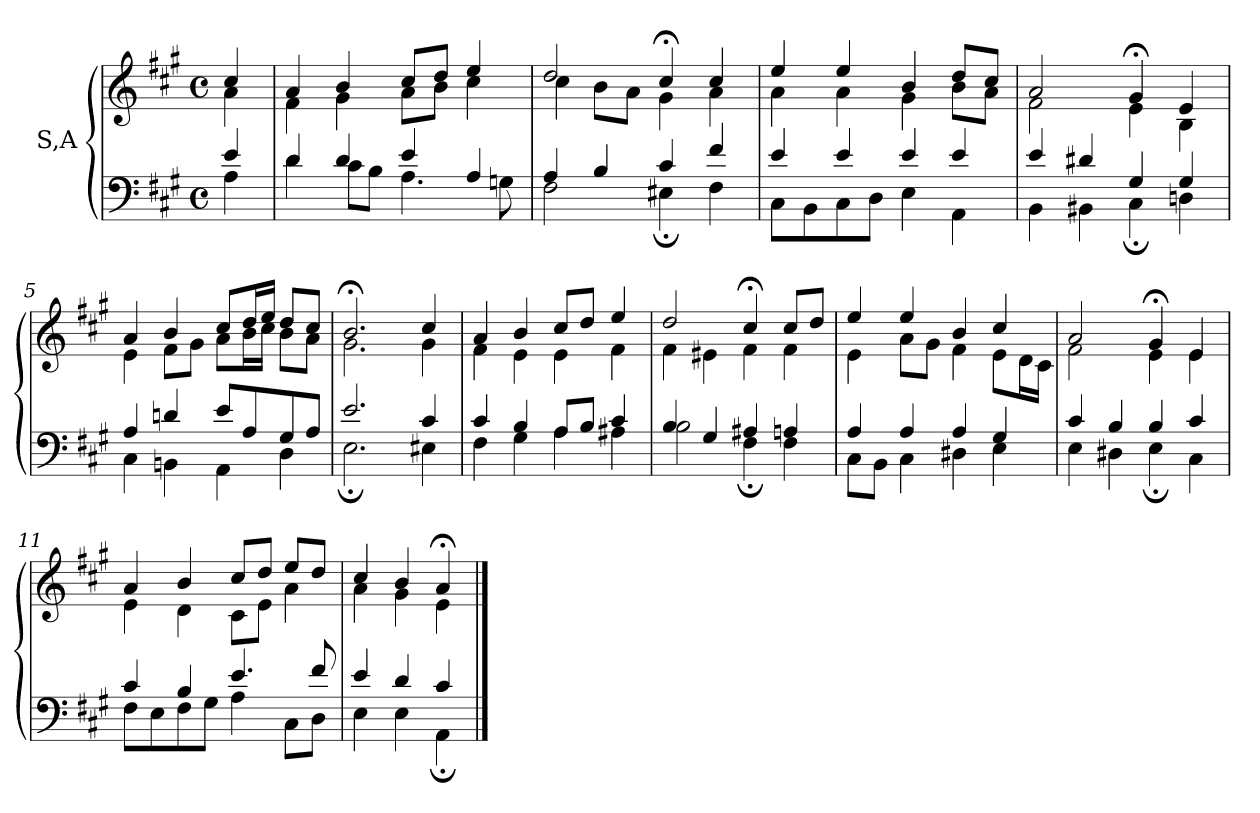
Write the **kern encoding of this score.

**kern	**kern
*part1	*part1
*staff2	*staff1
*I"S,A	*
!!LO:PB:g=z
*clefF4	*clefG2
*k[f#c#g#]	*k[f#c#g#]
*M4/4	*M4/4
*met(c)	*met(c)
=	=
*^	*^
4e	4A	4cc#	4a
=1	=1	=1	=1
4d	4d	4a	4f#
4d	8c#L	4b	4g#
.	8BJ	.	.
4e	4.A	8cc#L	8aL
.	.	8ddJ	8bJ
4A	.	4ee	4cc#
.	8Gn	.	.
=2	=2	=2	=2
4A	2F#	2dd	4cc#
4B	.	.	8bL
.	.	.	8aJ
4c#	4E#X;	4cc#;<	4g#
4f#	4F#	4cc#	4a
=3	=3	=3	=3
4e	8C#L	4ee	4a
.	8BB	.	.
4e	8C#	4ee	4a
.	8DJ	.	.
4e	4E	4b	4g#
4e	4AA	8ddL	8bL
.	.	8cc#J	8aJ
=4	=4	=4	=4
4e	4BB	2a	2f#
4d#X	4BB#X	.	.
4G#	4C#;	4g#;<	4e
4G#	4Dn	4e	4B
!!LO:LB:g=z	!!
=5	=5	=5	=5
4A	4C#	4a	4e
4dn	4BBn	4b	8f#L
.	.	.	8g#J
8eL	4AA	8cc#L	8aL
8A	.	16ddL	16bL
.	.	16eeJJ	16cc#JJ
8G#	4D	8ddL	8bL
8AJ	.	8cc#J	8aJ
=6	=6	=6	=6
2.e	2.E;	2.b;<	2.g#
4c#	4E#X	4cc#	4g#
=7	=7	=7	=7
4c#	4F#	4a	4f#
4B	4G#	4b	4e
8AL	4A	8cc#L	4e
8BJ	.	8ddJ	.
4c#	4A#X	4ee	4f#
=8	=8	=8	=8
4B	2B	2dd	4f#
4G#	.	.	4e#X
4A#X	4F#;	4cc#;<	4f#
4An	4F#	8cc#L	4f#
.	.	8ddJ	.
!!LO:LB:g=z	!!
=9	=9	=9	=9
4A	8C#L	4ee	4e
.	8BBJ	.	.
4A	4C#	4ee	8aL
.	.	.	8g#J
4A	4D#X	4b	4f#
4G#	4E	4cc#	8eL
.	.	.	16dL
.	.	.	16c#JJ
=10	=10	=10	=10
4c#	4E	2a	2f#
4B	4D#X	.	.
4B	4E;	4g#;<	4e
4c#	4C#	4e	4e
=11	=11	=11	=11
4c#	8F#L	4a	4e
.	8E	.	.
4B	8F#	4b	4d
.	8G#J	.	.
4.e	4A	8cc#L	8c#L
.	.	8ddJ	8eJ
.	8C#L	8eeL	4a
8f#	8DJ	8ddJ	.
=12	=12	=12	=12
4e	4E	4cc#	4a
4d	4E	4b	4g#
4c#	4AA;	4a;<	4e
*v	*v	*	*
*	*v	*v
==	==
*-	*-
